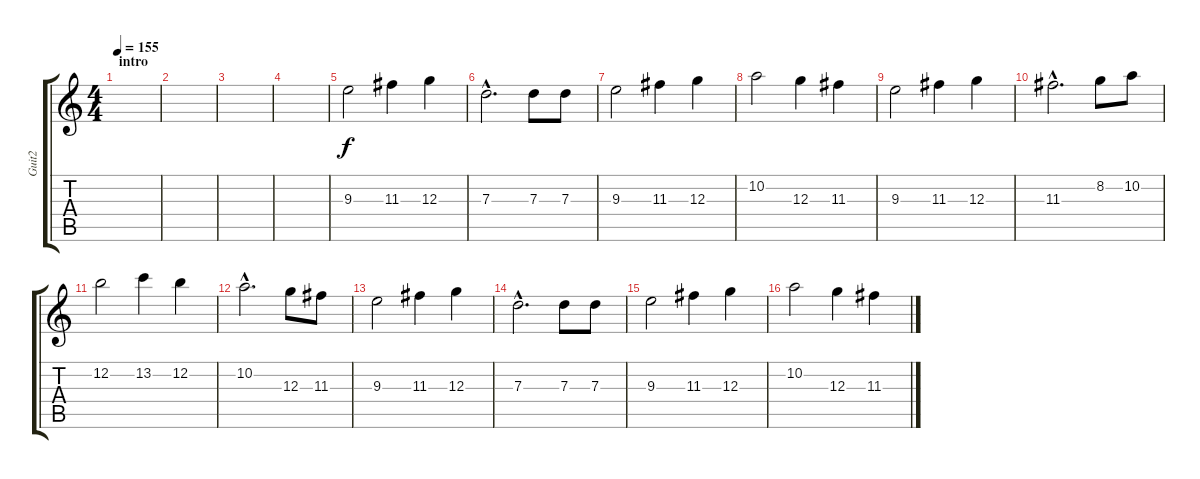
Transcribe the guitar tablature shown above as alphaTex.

\track ("Guit2" "Guit2") {instrument electricguitarclean}
\staff {score tabs}
\tuning (E4 B3 G3 D3 A2 E2) {hide}
\ts (4 4)
\section ("" "intro")
\tempo 155
\clef g2
\ks c
|
|
|
|
9.3.2 11.3.4 12.3.4 |
7.3{hac}.2{d} 7.3.8 7.3.8 |
9.3.2 11.3.4 12.3.4 |
10.2.2 12.3.4 11.3.4 |
9.3.2 11.3.4 12.3.4 |
11.3{hac}.2{d} 8.2.8 10.2.8 |
12.2.2 13.2.4 12.2.4 |
10.2{hac}.2{d} 12.3.8 11.3.8 |
9.3.2 11.3.4 12.3.4 |
7.3{hac}.2{d} 7.3.8 7.3.8 |
9.3.2 11.3.4 12.3.4 |
10.2.2 12.3.4 11.3.4
